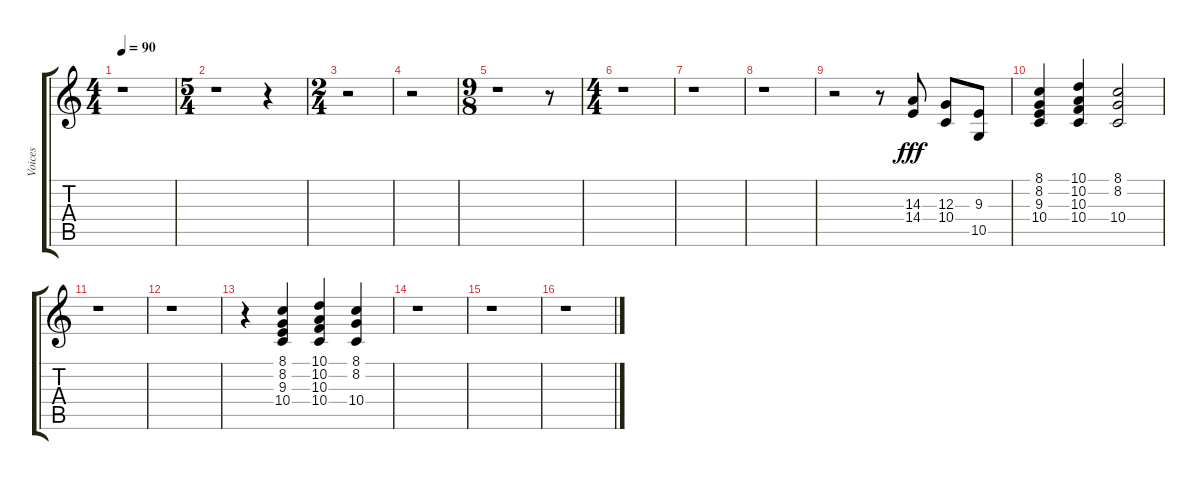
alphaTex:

\track ("Voices" "Voices") {instrument lead6voice}
\staff {score tabs}
\tuning (E4 B3 G3 D3 A2 E2) {hide}
\ts (4 4)
\tempo 90
\clef g2
\ks c
r.1{dy fff} |
\ts (5 4)
r.1 r.4 |
\ts (2 4)
r.2 |
r.2 |
\ts (9 8)
r.1 r.8 |
\ts (4 4)
r.1 |
r.1 |
r.1 |
r.2 r.8 (14.3 14.4).8 (12.3 10.4).8 (9.3 10.5).8 |
(8.1 8.2 9.3 10.4).4 (10.1 10.2 10.3 10.4).4 (8.1 8.2 10.4).2 |
r.1 |
r.1 |
r.4 (8.1 8.2 9.3 10.4).4 (10.1 10.2 10.3 10.4).4 (8.1 8.2 10.4).4 |
r.1 |
r.1 |
r.1
